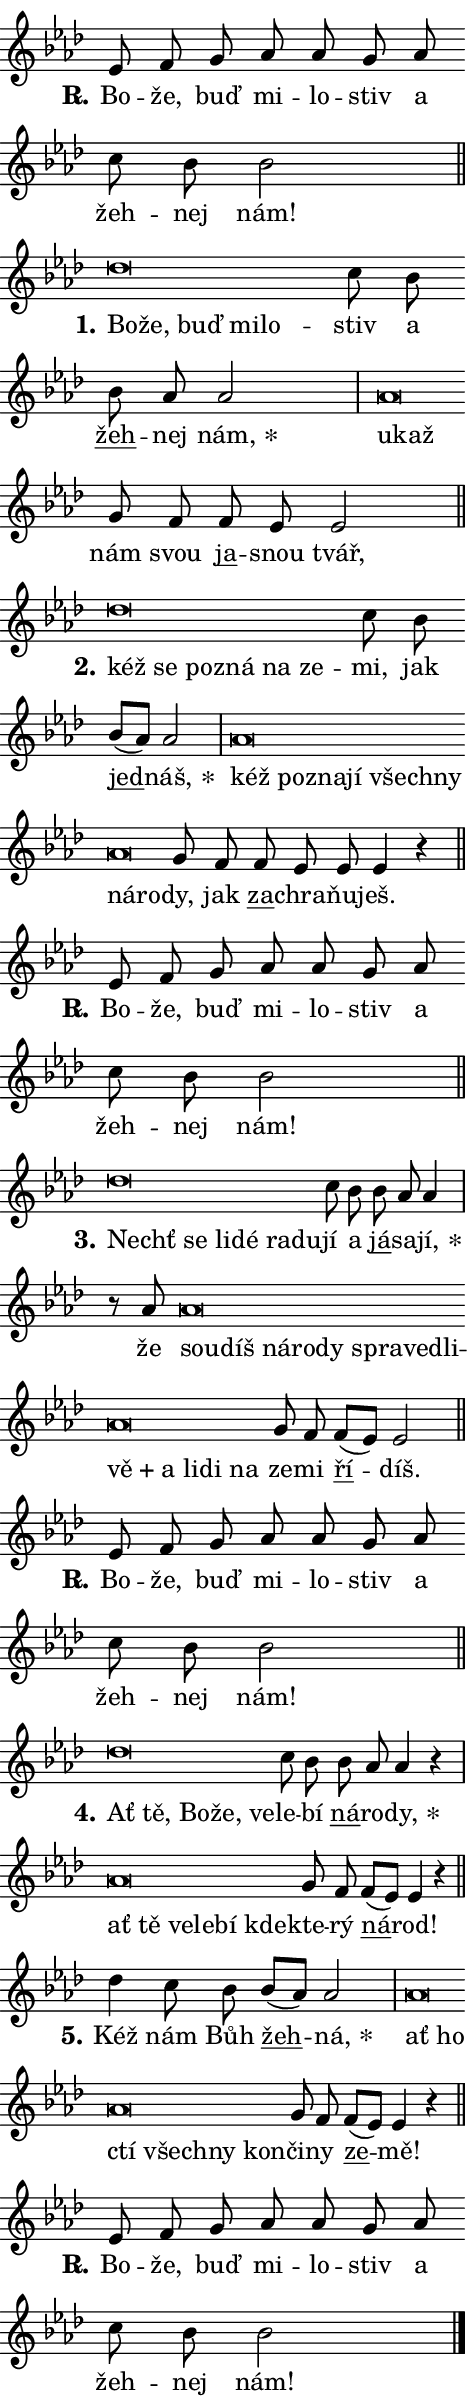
\version "2.24.0"
\header { tagline = "" }
\paper {
  indent = 0\cm
  top-margin = 0\cm
  right-margin = 0.13\cm % to fit lyric hyphens
  bottom-margin = 0\cm
  left-margin = 0\cm
  paper-width = 8\cm
  page-breaking = #ly:one-page-breaking
  system-system-spacing.basic-distance = #11
  score-system-spacing.basic-distance = #11
  ragged-last = ##f
}


%% Author: Thomas Morley
%% https://lists.gnu.org/archive/html/lilypond-user/2020-05/msg00002.html
#(define (line-position grob)
"Returns position of @var[grob} in current system:
   @code{'start}, if at first time-step
   @code{'end}, if at last time-step
   @code{'middle} otherwise
"
  (let* ((col (ly:item-get-column grob))
         (ln (ly:grob-object col 'left-neighbor))
         (rn (ly:grob-object col 'right-neighbor))
         (col-to-check-left (if (ly:grob? ln) ln col))
         (col-to-check-right (if (ly:grob? rn) rn col))
         (break-dir-left
           (and
             (ly:grob-property col-to-check-left 'non-musical #f)
             (ly:item-break-dir col-to-check-left)))
         (break-dir-right
           (and
             (ly:grob-property col-to-check-right 'non-musical #f)
             (ly:item-break-dir col-to-check-right))))
        (cond ((eqv? 1 break-dir-left) 'start)
              ((eqv? -1 break-dir-right) 'end)
              (else 'middle))))

#(define (tranparent-at-line-position vctor)
  (lambda (grob)
  "Relying on @code{line-position} select the relevant enry from @var{vctor}.
Used to determine transparency,"
    (case (line-position grob)
      ((end) (not (vector-ref vctor 0)))
      ((middle) (not (vector-ref vctor 1)))
      ((start) (not (vector-ref vctor 2))))))

noteHeadBreakVisibility =
#(define-music-function (break-visibility)(vector?)
"Makes @code{NoteHead}s transparent relying on @var{break-visibility}"
#{
  \override NoteHead.transparent =
    #(tranparent-at-line-position break-visibility)
#})

#(define delete-ledgers-for-transparent-note-heads
  (lambda (grob)
    "Reads whether a @code{NoteHead} is transparent.
If so this @code{NoteHead} is removed from @code{'note-heads} from
@var{grob}, which is supposed to be @code{LedgerLineSpanner}.
As a result ledgers are not printed for this @code{NoteHead}"
    (let* ((nhds-array (ly:grob-object grob 'note-heads))
           (nhds-list
             (if (ly:grob-array? nhds-array)
                 (ly:grob-array->list nhds-array)
                 '()))
           ;; Relies on the transparent-property being done before
           ;; Staff.LedgerLineSpanner.after-line-breaking is executed.
           ;; This is fragile ...
           (to-keep
             (remove
               (lambda (nhd)
                 (ly:grob-property nhd 'transparent #f))
               nhds-list)))
      ;; TODO find a better method to iterate over grob-arrays, similiar
      ;; to filter/remove etc for lists
      ;; For now rebuilt from scratch
      (set! (ly:grob-object grob 'note-heads)  '())
      (for-each
        (lambda (nhd)
          (ly:pointer-group-interface::add-grob grob 'note-heads nhd))
        to-keep))))

squashNotes = {
  \override NoteHead.X-extent = #'(-0.2 . 0.2)
  \override NoteHead.Y-extent = #'(-0.75 . 0)
  \override NoteHead.stencil =
    #(lambda (grob)
       (let ((pos (ly:grob-property grob 'staff-position)))
         (begin
           (if (< pos -7) (display "ERROR: Lower brevis then expected\n") (display ""))
           (if (<= pos -6) ly:text-interface::print ly:note-head::print))))
}
unSquashNotes = {
  \revert NoteHead.X-extent
  \revert NoteHead.Y-extent
  \revert NoteHead.stencil
}

hideNotes = \noteHeadBreakVisibility #begin-of-line-visible
unHideNotes = \noteHeadBreakVisibility #all-visible

% work-around for resetting accidentals
% https://lilypond.org/doc/v2.23/Documentation/notation/displaying-rhythms#unmetered-music
cadenzaMeasure = {
  \cadenzaOff
  \partial 1024 s1024
  \cadenzaOn
}

#(define-markup-command (accent layout props text) (markup?)
  "Underline accented syllable"
  (interpret-markup layout props
    #{\markup \override #'(offset . 4.3) \underline { #text }#}))

responsum = \markup \concat {
  "R" \hspace #-1.05 \path #0.1 #'((moveto 0 0.07) (lineto 0.9 0.8)) \hspace #0.05 "."
}

spaceSize = #0.6828661417322834 % exact space size for TeX Gyre Schola

\layout {
  \context {
    \Staff
    \remove "Time_signature_engraver"
    \override LedgerLineSpanner.after-line-breaking = #delete-ledgers-for-transparent-note-heads
  }
  \context {
    \Lyrics {
      \override LyricSpace.minimum-distance = \spaceSize
      \override LyricText.font-name = #"TeX Gyre Schola"
      \override LyricText.font-size = 1
      \override StanzaNumber.font-name = #"TeX Gyre Schola Bold"
      \override StanzaNumber.font-size = 1
    }
  }
  \context {
    \Score 
    \override NoteHead.text =
      #(lambda (grob) 
        (let ((pos (ly:grob-property grob 'staff-position)))
          #{\markup {
            \combine
              \halign #-0.55 \raise #(if (= pos -6) 0 0.5) \override #'(thickness . 2) \draw-line #'(3.2 . 0)
              \musicglyph "noteheads.sM1"
          }#}))
  }
}

% magnetic-lyrics.ily
%
%   written by
%     Jean Abou Samra <jean@abou-samra.fr>
%     Werner Lemberg <wl@gnu.org>
%
%   adapted by
%     Jiri Hon <jiri.hon@gmail.com>
%
% Version 2022-Apr-15

% https://www.mail-archive.com/lilypond-user@gnu.org/msg149350.html

#(define (Left_hyphen_pointer_engraver context)
   "Collect syllable-hyphen-syllable occurrences in lyrics and store
them in properties.  This engraver only looks to the left.  For
example, if the lyrics input is @code{foo -- bar}, it does the
following.

@itemize @bullet
@item
Set the @code{text} property of the @code{LyricHyphen} grob between
@q{foo} and @q{bar} to @code{foo}.

@item
Set the @code{left-hyphen} property of the @code{LyricText} grob with
text @q{foo} to the @code{LyricHyphen} grob between @q{foo} and
@q{bar}.
@end itemize

Use this auxiliary engraver in combination with the
@code{lyric-@/text::@/apply-@/magnetic-@/offset!} hook."
   (let ((hyphen #f)
         (text #f))
     (make-engraver
      (acknowledgers
       ((lyric-syllable-interface engraver grob source-engraver)
        (set! text grob)))
      (end-acknowledgers
       ((lyric-hyphen-interface engraver grob source-engraver)
        ;(when (not (grob::has-interface grob 'lyric-space-interface))
          (set! hyphen grob)));)
      ((stop-translation-timestep engraver)
       (when (and text hyphen)
         (ly:grob-set-object! text 'left-hyphen hyphen))
       (set! text #f)
       (set! hyphen #f)))))

#(define (lyric-text::apply-magnetic-offset! grob)
   "If the space between two syllables is less than the value in
property @code{LyricText@/.details@/.squash-threshold}, move the right
syllable to the left so that it gets concatenated with the left
syllable.

Use this function as a hook for
@code{LyricText@/.after-@/line-@/breaking} if the
@code{Left_@/hyphen_@/pointer_@/engraver} is active."
   (let ((hyphen (ly:grob-object grob 'left-hyphen #f)))
     (when hyphen
       (let ((left-text (ly:spanner-bound hyphen LEFT)))
         (when (grob::has-interface left-text 'lyric-syllable-interface)
           (let* ((common (ly:grob-common-refpoint grob left-text X))
                  (this-x-ext (ly:grob-extent grob common X))
                  (left-x-ext
                   (begin
                     ;; Trigger magnetism for left-text.
                     (ly:grob-property left-text 'after-line-breaking)
                     (ly:grob-extent left-text common X)))
                  ;; `delta` is the gap width between two syllables.
                  (delta (- (interval-start this-x-ext)
                            (interval-end left-x-ext)))
                  (details (ly:grob-property grob 'details))
                  (threshold (assoc-get 'squash-threshold details 0.2)))
             (when (< delta threshold)
               (let* (;; We have to manipulate the input text so that
                      ;; ligatures crossing syllable boundaries are not
                      ;; disabled.  For languages based on the Latin
                      ;; script this is essentially a beautification.
                      ;; However, for non-Western scripts it can be a
                      ;; necessity.
                      (lt (ly:grob-property left-text 'text))
                      (rt (ly:grob-property grob 'text))
                      (is-space (grob::has-interface hyphen 'lyric-space-interface))
                      (space (if is-space " " ""))
                      (extra-delta (if is-space spaceSize 0))
                      ;; Append new syllable.
                      (ltrt-space (if (and (string? lt) (string? rt))
                                (string-append lt space rt)
                                (make-concat-markup (list lt space rt))))
                      ;; Right-align `ltrt` to the right side.
                      (ltrt-space-markup (grob-interpret-markup
                               grob
                               (make-translate-markup
                                (cons (interval-length this-x-ext) 0)
                                (make-right-align-markup ltrt-space)))))
                 (begin
                   ;; Don't print `left-text`.
                   (ly:grob-set-property! left-text 'stencil #f)
                   ;; Set text and stencil (which holds all collected
                   ;; syllables so far) and shift it to the left.
                   (ly:grob-set-property! grob 'text ltrt-space)
                   (ly:grob-set-property! grob 'stencil ltrt-space-markup)
                   (ly:grob-translate-axis! grob (- (- delta extra-delta)) X))))))))))


#(define (lyric-hyphen::displace-bounds-first grob)
   ;; Make very sure this callback isn't triggered too early.
   (let ((left (ly:spanner-bound grob LEFT))
         (right (ly:spanner-bound grob RIGHT)))
     (ly:grob-property left 'after-line-breaking)
     (ly:grob-property right 'after-line-breaking)
     (ly:lyric-hyphen::print grob)))

squashThreshold = #0.4

\layout {
  \context {
    \Lyrics
    \consists #Left_hyphen_pointer_engraver
    \override LyricText.after-line-breaking =
      #lyric-text::apply-magnetic-offset!
    \override LyricHyphen.stencil = #lyric-hyphen::displace-bounds-first
    \override LyricText.details.squash-threshold = \squashThreshold
    \override LyricHyphen.minimum-distance = 0
    \override LyricHyphen.minimum-length = \squashThreshold
  }
}

squashText = \override LyricText.details.squash-threshold = 9999
unSquashText = \override LyricText.details.squash-threshold = \squashThreshold

leftText = \override LyricText.self-alignment-X = #LEFT
unLeftText = \revert LyricText.self-alignment-X

starOffset = #(lambda (grob) 
                (let ((x_offset (ly:self-alignment-interface::aligned-on-x-parent grob)))
                  (if (= x_offset 0) 0 (+ x_offset 1.2))))

star = #(define-music-function (syllable)(string?)
"Append star separator at the end of a syllable"
#{
  \once \override LyricText.X-offset = #starOffset
  \lyricmode { \markup {
    #syllable
    \override #'((font-name . "TeX Gyre Schola Bold")) \hspace #0.2 \lower #0.65 \larger "*"
  } }
#})

starAccent = #(define-music-function (syllable)(string?)
"Append star separator at the end of a syllable and make accent"
#{
  \once \override LyricText.X-offset = #starOffset
  \lyricmode { \markup {
    \accent #syllable
    \override #'((font-name . "TeX Gyre Schola Bold")) \hspace #0.2 \lower #0.65 \larger "*"
  } }
#})

breath = #(define-music-function (syllable)(string?)
"Append breathing indicator at the end of a syllable"
#{
  \lyricmode { \markup { #syllable "+" } }
#})

optionalBreath = #(define-music-function (syllable)(string?)
"Append optional breathing indicator at the end of a syllable"
#{
  \lyricmode { \markup { #syllable "(+)" } }
#})


\score {
    <<
        \new Voice = "melody" { \cadenzaOn \key as \major \relative { es'8 f g as as g as \bar "" c bes bes2 \cadenzaMeasure \bar "||" \break } }
        \new Lyrics \lyricsto "melody" { \lyricmode { \set stanza = \responsum
Bo -- že, buď mi -- lo -- stiv a žeh -- nej nám! } }
    >>
    \layout {}
}

\score {
    <<
        \new Voice = "melody" { \cadenzaOn \key as \major \relative { \squashNotes des''\breve*1/16 \hideNotes \breve*1/16 \bar "" \breve*1/16 \bar "" \breve*1/16 \breve*1/16 \bar "" \unHideNotes \unSquashNotes c8 bes \bar "" bes as as2 \cadenzaMeasure \bar "|" \squashNotes as\breve*1/16 \hideNotes \breve*1/16 \bar "" \unHideNotes \unSquashNotes g8 f \bar "" f es es2 \cadenzaMeasure \bar "||" \break } }
        \new Lyrics \lyricsto "melody" { \lyricmode { \set stanza = "1."
\leftText Bo -- \squashText že, buď mi -- lo -- \unLeftText \unSquashText stiv a \markup \accent žeh -- nej \star nám, \leftText u -- \squashText kaž \unLeftText \unSquashText nám svou \markup \accent ja -- snou tvář, } }
    >>
    \layout {}
}

\score {
    <<
        \new Voice = "melody" { \cadenzaOn \key as \major \relative { \squashNotes des''\breve*1/16 \hideNotes \breve*1/16 \bar "" \breve*1/16 \bar "" \breve*1/16 \bar "" \breve*1/16 \breve*1/16 \bar "" \unHideNotes \unSquashNotes c8 bes \bar "" bes[( as)] as2 \cadenzaMeasure \bar "|" \squashNotes as\breve*1/16 \hideNotes \breve*1/16 \bar "" \breve*1/16 \bar "" \breve*1/16 \bar "" \breve*1/16 \bar "" \breve*1/16 \bar "" \breve*1/16 \breve*1/16 \bar "" \unHideNotes \unSquashNotes g8 f \bar "" f es es es4 r \cadenzaMeasure \bar "||" \break } }
        \new Lyrics \lyricsto "melody" { \lyricmode { \set stanza = "2."
\leftText kéž \squashText se po -- zná na ze -- \unLeftText \unSquashText mi, jak \markup \accent jed -- \star náš, \leftText kéž \squashText po -- zna -- jí všech -- ny ná -- ro -- \unLeftText \unSquashText dy, jak \markup \accent za -- chra -- ňu -- ješ. } }
    >>
    \layout {}
}

\score {
    <<
        \new Voice = "melody" { \cadenzaOn \key as \major \relative { es'8 f g as as g as \bar "" c bes bes2 \cadenzaMeasure \bar "||" \break } }
        \new Lyrics \lyricsto "melody" { \lyricmode { \set stanza = \responsum
Bo -- že, buď mi -- lo -- stiv a žeh -- nej nám! } }
    >>
    \layout {}
}

\score {
    <<
        \new Voice = "melody" { \cadenzaOn \key as \major \relative { \squashNotes des''\breve*1/16 \hideNotes \breve*1/16 \bar "" \breve*1/16 \bar "" \breve*1/16 \bar "" \breve*1/16 \breve*1/16 \bar "" \unHideNotes \unSquashNotes c8 bes \bar "" bes as as4 \cadenzaMeasure \bar "|" r8 as \squashNotes as\breve*1/16 \hideNotes \breve*1/16 \bar "" \breve*1/16 \bar "" \breve*1/16 \bar "" \breve*1/16 \bar "" \breve*1/16 \bar "" \breve*1/16 \bar "" \breve*1/16 \bar "" \breve*1/16 \bar "" \breve*1/16 \bar "" \breve*1/16 \bar "" \breve*1/16 \breve*1/16 \bar "" \unHideNotes \unSquashNotes g8 f \bar "" f[( es)] es2 \cadenzaMeasure \bar "||" \break } }
        \new Lyrics \lyricsto "melody" { \lyricmode { \set stanza = "3."
\leftText Nechť \squashText se li -- dé ra -- du -- \unLeftText \unSquashText jí a \markup \accent já -- sa -- \star jí, že \leftText sou -- \squashText díš ná -- ro -- dy spra -- ve -- dli -- \breath "vě" a li -- di na \unLeftText \unSquashText ze -- mi \markup \accent ří -- díš. } }
    >>
    \layout {}
}

\score {
    <<
        \new Voice = "melody" { \cadenzaOn \key as \major \relative { es'8 f g as as g as \bar "" c bes bes2 \cadenzaMeasure \bar "||" \break } }
        \new Lyrics \lyricsto "melody" { \lyricmode { \set stanza = \responsum
Bo -- že, buď mi -- lo -- stiv a žeh -- nej nám! } }
    >>
    \layout {}
}

\score {
    <<
        \new Voice = "melody" { \cadenzaOn \key as \major \relative { \squashNotes des''\breve*1/16 \hideNotes \breve*1/16 \bar "" \breve*1/16 \bar "" \breve*1/16 \breve*1/16 \bar "" \unHideNotes \unSquashNotes c8 bes \bar "" bes as as4 r \cadenzaMeasure \bar "|" \squashNotes as\breve*1/16 \hideNotes \breve*1/16 \bar "" \breve*1/16 \bar "" \breve*1/16 \bar "" \breve*1/16 \breve*1/16 \bar "" \unHideNotes \unSquashNotes g8 f \bar "" f[( es)] es4 r \cadenzaMeasure \bar "||" \break } }
        \new Lyrics \lyricsto "melody" { \lyricmode { \set stanza = "4."
\leftText Ať \squashText tě, Bo -- že, ve -- \unLeftText \unSquashText le -- bí \markup \accent ná -- ro -- \star dy, \leftText ať \squashText tě ve -- le -- bí kde -- \unLeftText \unSquashText kte -- rý \markup \accent ná -- rod! } }
    >>
    \layout {}
}

\score {
    <<
        \new Voice = "melody" { \cadenzaOn \key as \major \relative { des''4 c8 bes \bar "" bes[( as)] as2 \cadenzaMeasure \bar "|" \squashNotes as\breve*1/16 \hideNotes \breve*1/16 \bar "" \breve*1/16 \bar "" \breve*1/16 \bar "" \breve*1/16 \breve*1/16 \bar "" \unHideNotes \unSquashNotes g8 f \bar "" f[( es)] es4 r \cadenzaMeasure \bar "||" \break } }
        \new Lyrics \lyricsto "melody" { \lyricmode { \set stanza = "5."
Kéž nám Bůh \markup \accent žeh -- \star ná, \leftText ať \squashText ho ctí všech -- ny kon -- \unLeftText \unSquashText či -- ny \markup \accent ze -- mě! } }
    >>
    \layout {}
}

\score {
    <<
        \new Voice = "melody" { \cadenzaOn \key as \major \relative { es'8 f g as as g as \bar "" c bes bes2 \cadenzaMeasure \bar "||" \break } \bar "|." }
        \new Lyrics \lyricsto "melody" { \lyricmode { \set stanza = \responsum
Bo -- že, buď mi -- lo -- stiv a žeh -- nej nám! } }
    >>
    \layout {}
}
